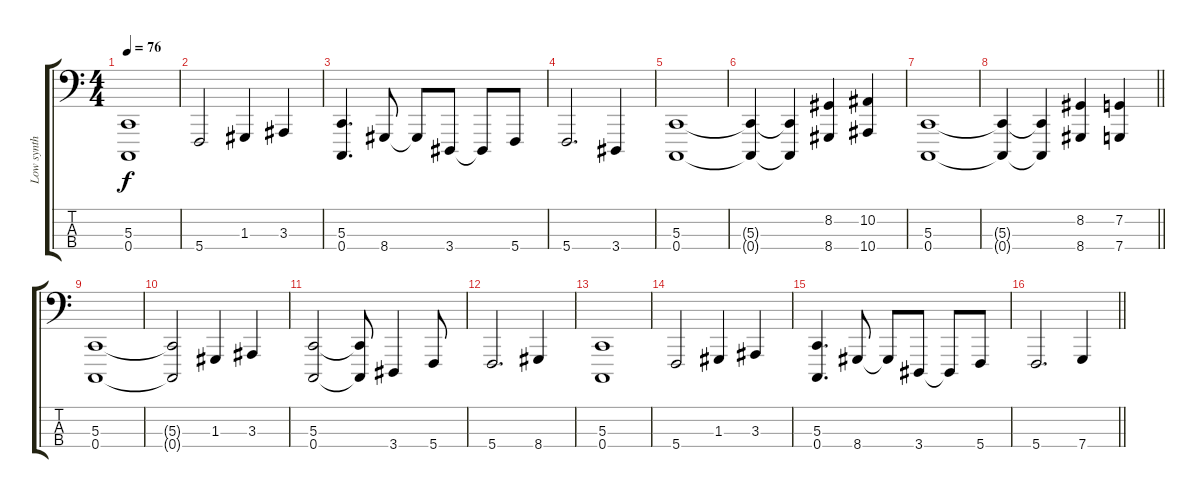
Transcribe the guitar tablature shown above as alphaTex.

\track ("Low synth" "Low synth") {instrument synthstrings1}
\staff {score tabs}
\tuning (F2 C2 G1 C1) {hide}
\ts (4 4)
\tempo 76
\clef f4
\ks c
(5.3 0.4).1{dy f} |
5.4.2 1.3.4 3.3.4 |
(5.3 0.4).4{d} 8.4.8 8.4{t}.8 3.4.8 3.4{t}.8 5.4.8 |
5.4.2{d} 3.4.4 |
(5.3 0.4).1 |
(5.3{t} 0.4{t}).4 (5.3{t} 0.4{t}).4 (8.2 8.4).4 (10.2 10.4).4 |
(5.3 0.4).1 |
\barLineRight lightlight
(5.3{t} 0.4{t}).4 (5.3{t} 0.4{t}).4 (8.2 8.4).4 (7.2 7.4).4 |
(5.3 0.4).1 |
(5.3{t} 0.4{t}).2 1.3.4 3.3.4 |
(5.3 0.4).2 (5.3{t} 0.4{t}).8 3.4.4 5.4.8 |
5.4.2{d} 8.4.4 |
(5.3 0.4).1 |
5.4.2 1.3.4 3.3.4 |
(5.3 0.4).4{d} 8.4.8 8.4{t}.8 3.4.8 3.4{t}.8 5.4.8 |
\barLineRight lightlight
5.4.2{d} 7.4.4
